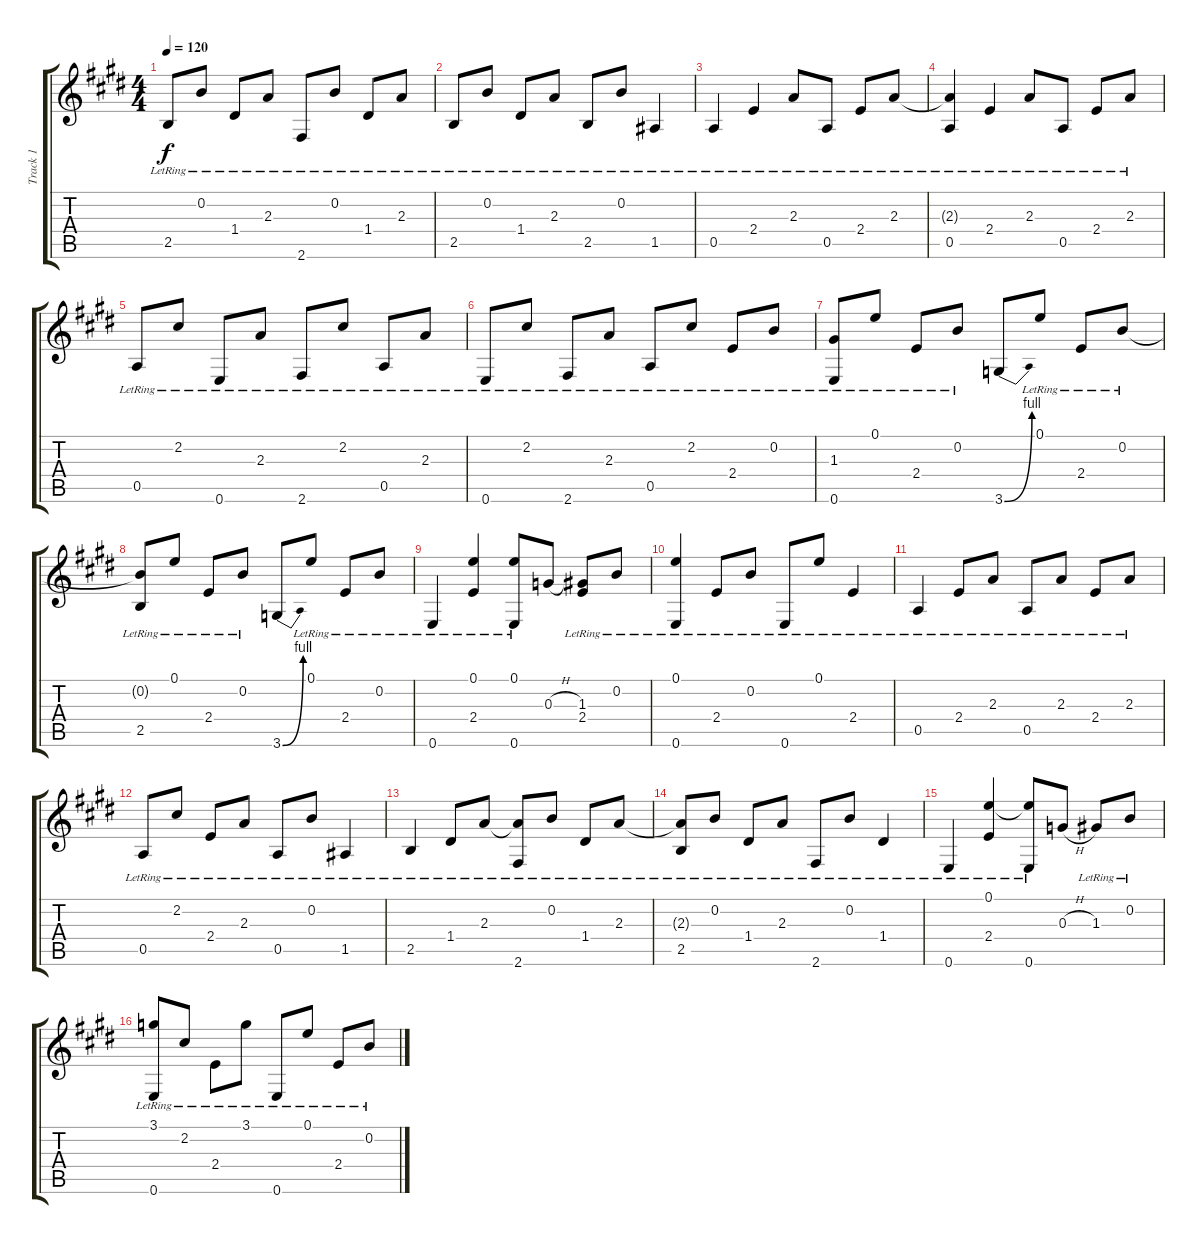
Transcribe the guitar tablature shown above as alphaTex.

\track ("Track 1" "Track 1") {instrument acousticguitarsteel}
\staff {score tabs}
\tuning (E4 B3 G3 D3 A2 E2) {hide}
\ts (4 4)
\tempo 120
\clef g2
\ks e
2.5{lr}.8{dy f} 0.2{lr}.8 1.4{lr}.8 2.3{lr}.8 2.6{lr}.8 0.2{lr}.8 1.4{lr}.8 2.3{lr}.8 |
2.5{lr}.8 0.2{lr}.8 1.4{lr}.8 2.3{lr}.8 2.5{lr}.8 0.2{lr}.8 1.5{lr}.4 |
0.5{lr}.4 2.4{lr}.4 2.3{lr}.8 0.5{lr}.8 2.4{lr}.8 2.3{lr}.8 |
(2.3{t} 0.5{lr}).4 2.4{lr}.4 2.3{lr}.8 0.5{lr}.8 2.4{lr}.8 2.3{lr}.8 |
0.5{lr}.8 2.2{lr}.8 0.6{lr}.8 2.3{lr}.8 2.6{lr}.8 2.2{lr}.8 0.5{lr}.8 2.3{lr}.8 |
0.6{lr}.8 2.2{lr}.8 2.6{lr}.8 2.3{lr}.8 0.5{lr}.8 2.2{lr}.8 2.4{lr}.8 0.2{lr}.8 |
(1.3{lr} 0.6{lr}).8 0.1{lr}.8 2.4{lr}.8 0.2{lr}.8 3.6{be (bend 0 0 60 4)}.8 0.1{lr}.8 2.4{lr}.8 0.2{lr}.8 |
(0.2{t} 2.5{lr}).8 0.1{lr}.8 2.4{lr}.8 0.2{lr}.8 3.6{be (bend 0 0 60 4)}.8 0.1{lr}.8 2.4{lr}.8 0.2{lr}.8 |
0.6{lr}.4 (0.1{lr} 2.4{lr}).4 (0.1{lr} 0.6{lr}).8 0.3{h}.8 (1.3{lr} 2.4{lr}).8 0.2{lr}.8 |
(0.1{lr} 0.6{lr}).4 2.4{lr}.8 0.2{lr}.8 0.6{lr}.8 0.1{lr}.8 2.4{lr}.4 |
0.5{lr}.4 2.4{lr}.8 2.3{lr}.8 0.5{lr}.8 2.3{lr}.8 2.4{lr}.8 2.3{lr}.8 |
0.5{lr}.8 2.2{lr}.8 2.4{lr}.8 2.3{lr}.8 0.5{lr}.8 0.2{lr}.8 1.5{lr}.4 |
2.5{lr}.4 1.4{lr}.8 2.3{lr}.8 (2.3{t} 2.6{lr}).8 0.2{lr}.8 1.4{lr}.8 2.3{lr}.8 |
(2.3{t} 2.5{lr}).8 0.2{lr}.8 1.4{lr}.8 2.3{lr}.8 2.6{lr}.8 0.2{lr}.8 1.4{lr}.4 |
0.6{lr}.4 (0.1{lr} 2.4{lr}).4 (0.1{t} 0.6{lr}).8 0.3{h}.8 1.3{lr}.8 0.2{lr}.8 |
(3.1{lr} 0.6{lr}).8 2.2{lr}.8 2.4{lr}.8 3.1{lr}.8 0.6{lr}.8 0.1{lr}.8 2.4{lr}.8 0.2{lr}.8
